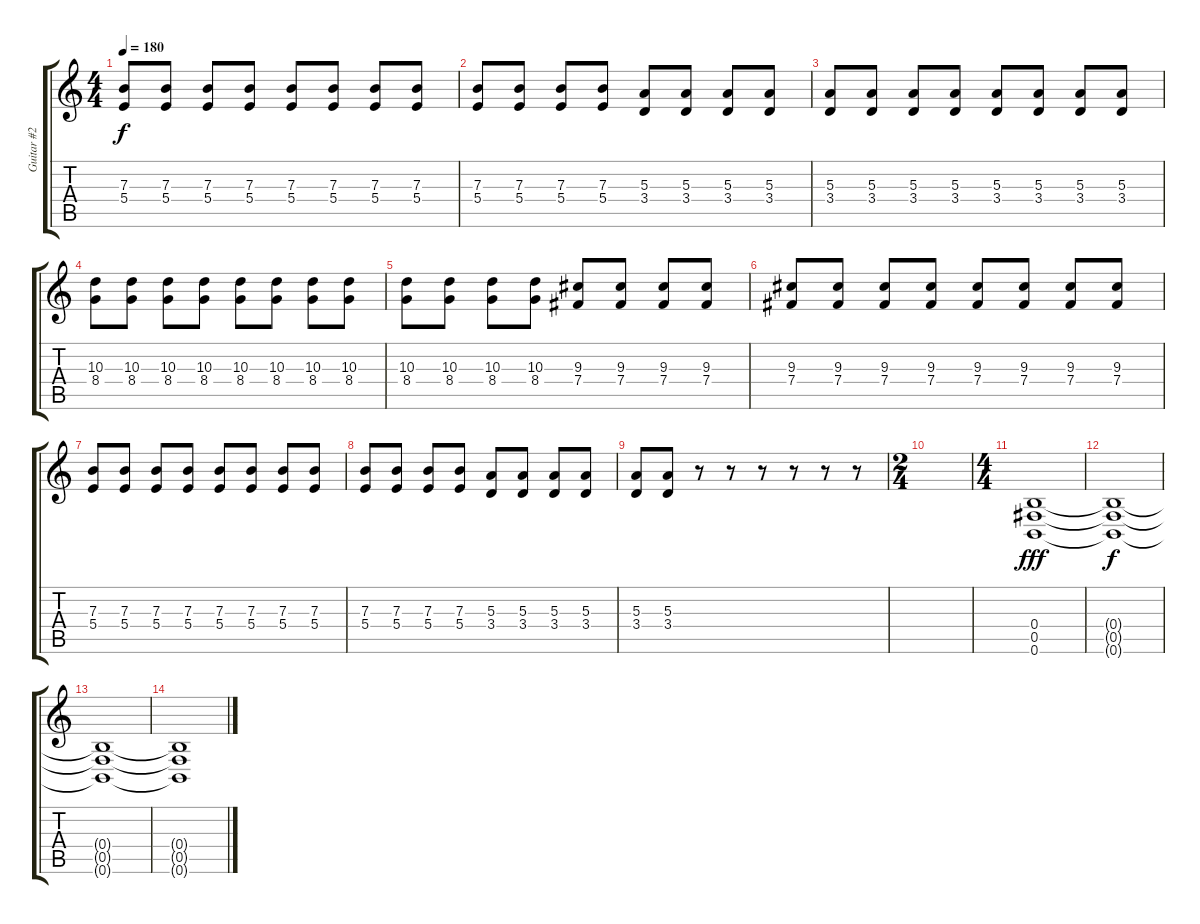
\track ("Guitar #2" "Guitar #2") {instrument overdrivenguitar}
\staff {score tabs}
\tuning (Db4 Ab3 E3 B2 Gb2 B1) {hide}
\ts (4 4)
\tempo 180
\clef g2
\ks c
(7.3 5.4).8{dy f} (7.3 5.4).8 (7.3 5.4).8 (7.3 5.4).8 (7.3 5.4).8 (7.3 5.4).8 (7.3 5.4).8 (7.3 5.4).8 |
(7.3 5.4).8 (7.3 5.4).8 (7.3 5.4).8 (7.3 5.4).8 (5.3 3.4).8 (5.3 3.4).8 (5.3 3.4).8 (5.3 3.4).8 |
(5.3 3.4).8 (5.3 3.4).8 (5.3 3.4).8 (5.3 3.4).8 (5.3 3.4).8 (5.3 3.4).8 (5.3 3.4).8 (5.3 3.4).8 |
(10.3 8.4).8 (10.3 8.4).8 (10.3 8.4).8 (10.3 8.4).8 (10.3 8.4).8 (10.3 8.4).8 (10.3 8.4).8 (10.3 8.4).8 |
(10.3 8.4).8 (10.3 8.4).8 (10.3 8.4).8 (10.3 8.4).8 (9.3 7.4).8 (9.3 7.4).8 (9.3 7.4).8 (9.3 7.4).8 |
(9.3 7.4).8 (9.3 7.4).8 (9.3 7.4).8 (9.3 7.4).8 (9.3 7.4).8 (9.3 7.4).8 (9.3 7.4).8 (9.3 7.4).8 |
(7.3 5.4).8 (7.3 5.4).8 (7.3 5.4).8 (7.3 5.4).8 (7.3 5.4).8 (7.3 5.4).8 (7.3 5.4).8 (7.3 5.4).8 |
(7.3 5.4).8 (7.3 5.4).8 (7.3 5.4).8 (7.3 5.4).8 (5.3 3.4).8 (5.3 3.4).8 (5.3 3.4).8 (5.3 3.4).8 |
(5.3 3.4).8 (5.3 3.4).8 r.8 r.8 r.8 r.8 r.8 r.8 |
\ts (2 4)
|
\ts (4 4)
(0.4 0.5 0.6).1{dy fff} |
(0.4{t} 0.5{t} 0.6{t}).1{dy f} |
(0.4{t} 0.5{t} 0.6{t}).1 |
(0.4{t} 0.5{t} 0.6{t}).1
